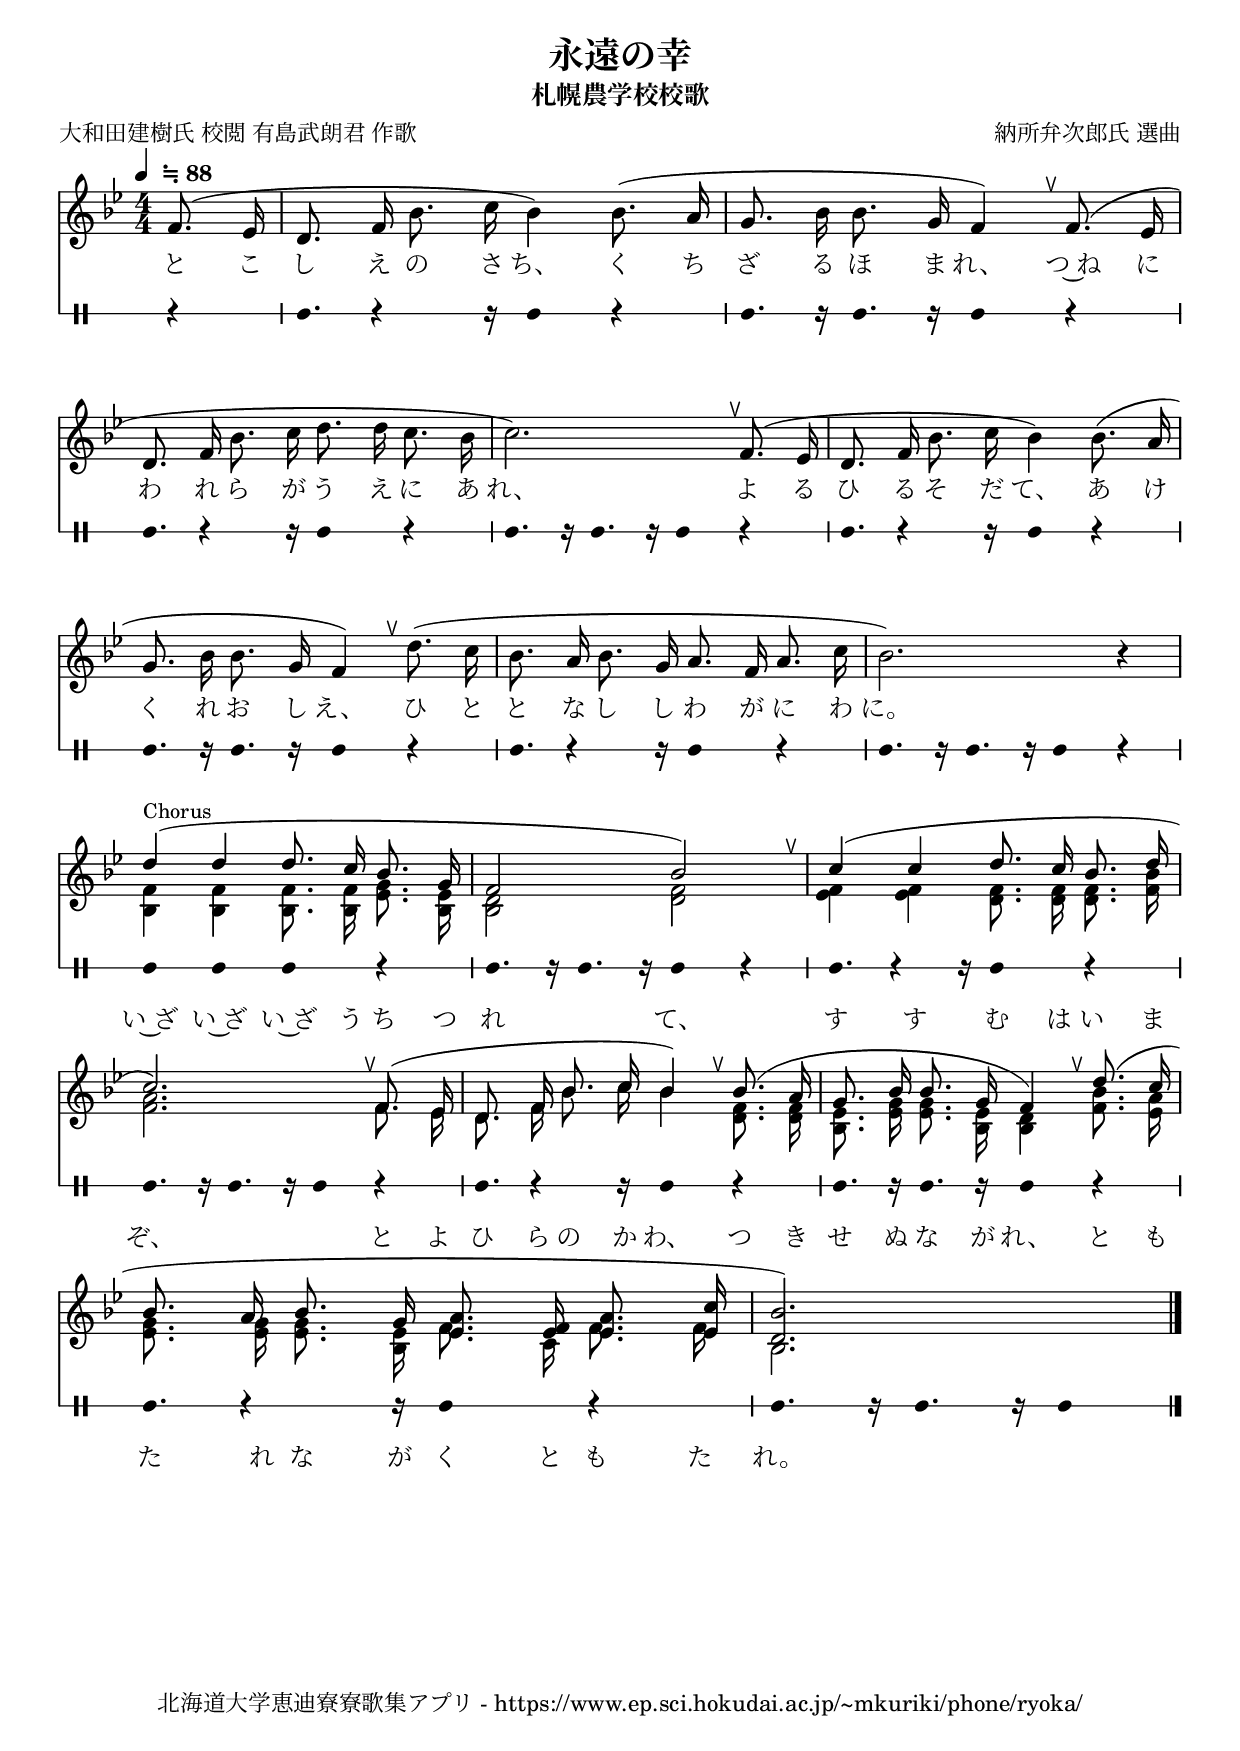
\version "2.22.1"  % necessary for upgrading to future LilyPond versions.

\paper {indent = 0}

\header {
  title = "永遠の幸"
  subtitle = "札幌農学校校歌"
  composer = "納所弁次郎氏 選曲"
  poet = "大和田建樹氏 校閲 有島武朗君 作歌"
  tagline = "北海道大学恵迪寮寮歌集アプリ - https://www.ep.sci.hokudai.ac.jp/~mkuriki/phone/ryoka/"
}

melody = \relative {
  \tempo  \markup {
    \smaller \general-align #Y #DOWN \note {4} #1
    " ≒ 88"
  }
  \tempo 4 = 88 %% midi 再生用のテンポ
  \time 4/4
  \key bes \major
  \autoBeamOff
  \numericTimeSignature
  \set melismaBusyProperties = #'()
  \override BreathingSign.Y-offset = #2
  \override BreathingSign.text =
    \markup { \musicglyph "scripts.upedaltoe" }
  \partial 4
  f'8.( ees16 | 
  d8. f16 bes8. c16 bes4) bes8.(a16 | 
  g8. bes16 bes8. g16 f4) \breathe 
  f8.( ees16 \break 
  d8. f16 bes8. c16 d8. d16 c8. bes16 c2.) \breathe
  f,8.( ees16 d8. f16 bes8. c16 bes4) bes8.(a16 \break 
  g8. bes16 bes8. g16 f4) \breathe
  d'8.( c16 bes8. a16 bes8. g16 a8. f16 a8. c16 bes2.) r4
  
  <<
    {\autoBeamOff
    \set melismaBusyProperties = #'()
    \override BreathingSign.Y-offset = #2
    \override BreathingSign.text =
    \markup { \musicglyph "scripts.upedaltoe" }
    \voiceOne 
    d4^\markup { \smaller Chorus } 
    ( d4 d8. c16 bes8. g16 f2 bes2) \breathe
    c4( c d8. c16 bes8. d16 \break
    c2.) \breathe
    f,8.( ees16 d8. f16 bes8. c16 bes4) \breathe
    bes8.(a16 g8. bes16 bes8. g16 f4) \breathe
    d'8.( c16 \break 
    bes8. a16 bes8. g16 <ees a>8. <ees f>16 <ees a>8. <ees c'>16 <d bes'>2.)}
    \\
    
    {\autoBeamOff
    \voiceTwo 
    <bes f'>4 <bes f'> <bes f'>8. <bes f'>16 <ees g>8. <bes ees>16 <bes d>2 <d f>2
    <ees f>4 <ees f>4 <d f>8. <d f>16 <d f>8. <f bes>16 <f a>2.
    f8. ees16 d8. f16 bes8. c16 bes4 <d, f>8. <d f>16 <bes ees>8. <ees g>16 <ees g>8. <bes ees>16 <bes d>4
    <f' bes>8. <ees a>16 <ees g>8. <ees g>16 <ees g>8. <bes ees>16 f'8. c16 f8. f16 bes,2.}
    \addlyrics {
      い~ざ い~ざ い~ざ う ち つ れ て、
      す す む は い ま ぞ、
      と よ ひ ら の か わ、
      つ き せ ぬ な が れ、
      と も た れ な が く と も た れ。 
    }
  >>
  \bar "|."
}
text = \lyricmode {
  と こ し え の さ ち、 く ち ざ る ほ ま れ、
  つ~ね に わ れ ら が う え に あ れ、
  よ る ひ る そ だ て、 あ け く れ お し え、
  ひ と と な し し わ が に わ に。
}

drum = \drummode{
  r4 | 
  bd8. r4 r16 bd4 r4 | 
  bd8. r16 bd8. r16 bd4 r4 |
  bd8. r4 r16 bd4 r4 | 
  bd8. r16 bd8. r16 bd4 r4 |
  bd8. r4 r16 bd4 r4 | 
  bd8. r16 bd8. r16 bd4 r4 |
  bd8. r4 r16 bd4 r4 | 
  bd8. r16 bd8. r16 bd4 r4 |
  bd4 bd4 bd4 r4 | 
  bd8. r16 bd8. r16 bd4 r4 |
  bd8. r4 r16 bd4 r4 | 
  bd8. r16 bd8. r16 bd4 r4 |
  bd8. r4 r16 bd4 r4 | 
  bd8. r16 bd8. r16 bd4 r4 |
  bd8. r4 r16 bd4 r4 | 
  bd8. r16 bd8. r16 bd4 % r4 |
}

\score {
    <<
        % ギターコード
        % \new ChordNames \with {midiInstrument = #"acoustic guitar (nylon)"}{
        %     \set chordChanges = ##t
        %     \harmony
        % }

    % メロディーライン
    \new Voice = "one"{\melody}
    % 歌詞
    \new Lyrics \lyricsto "one" \text
    % 太鼓
    \new DrumStaff \with{
        \remove "Time_signature_engraver"
        drumStyleTable = #percussion-style
        \override StaffSymbol.line-count = #1
        \hide Stem
    }
    \drum
    >>
    \midi {}
    \layout {
        \context {
            \Score
            \remove "Bar_number_engraver"
        }
    }

}
